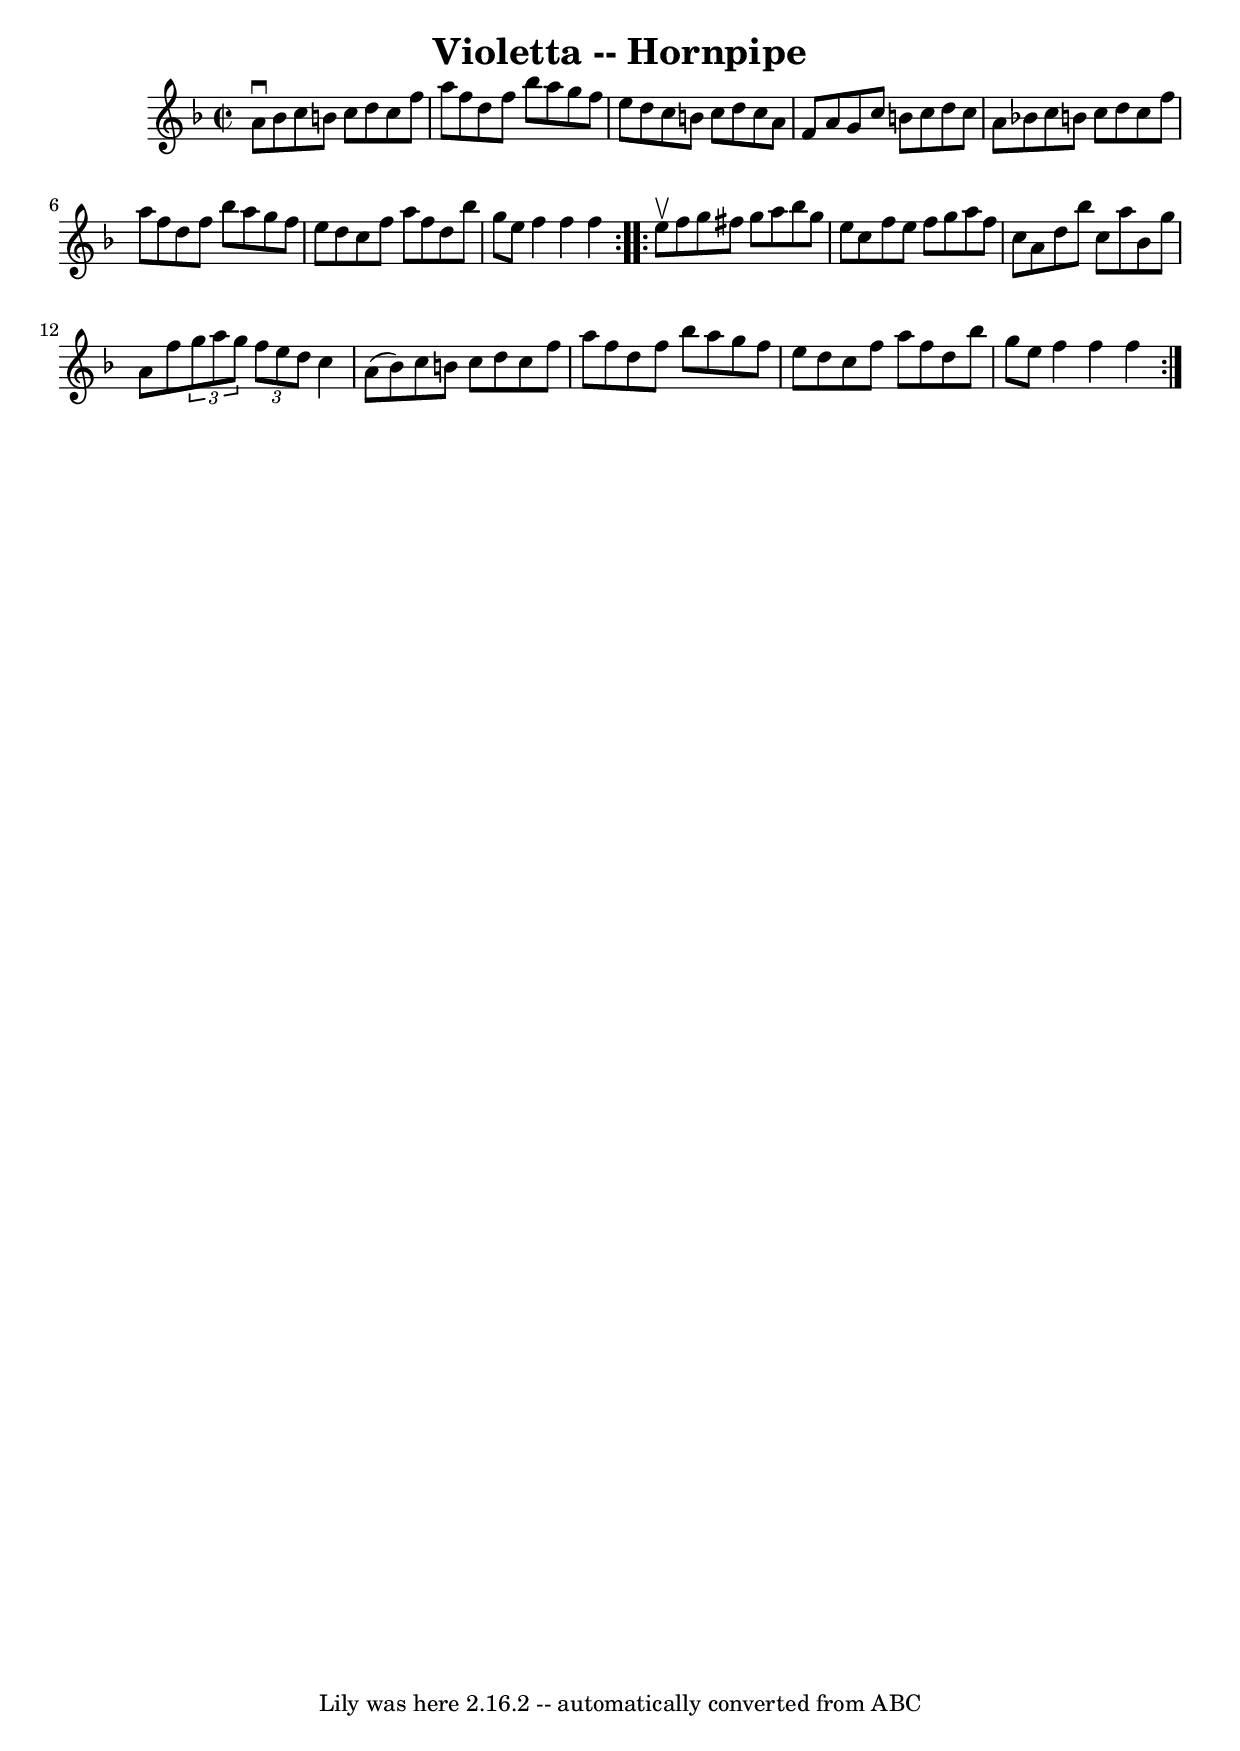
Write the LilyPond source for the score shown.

\version "2.16.2"
\include "Mammoth.ily"
\header {
  %% book = "Cole's 1000 Fiddle Tunes"
  crossRefNumber = "1"
  footnotes = ""
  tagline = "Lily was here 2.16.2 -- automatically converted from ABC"
  title = "Violetta -- Hornpipe"

}
voicedefault =  {



  \repeat volta 2 {

    \override Staff.TimeSignature #'style = #'C
    \time 2/2 
    \key f \major
    a'8^\downbow bes'8  |
    c''8 b'8    
    c''8 d''8 c''8 f''8 a''8 f''8  |
    d''8 f''8 bes''8 
    a''8 g''8 f''8 e''8 d''8  |
    c''8 b'8 c''8 d''8 
    c''8 a'8 f'8 a'8  |
    g'8 c''8 b'8 c''8 d''8    
    c''8 a'8 bes'!8  |
    c''8 b'8 c''8 d''8 c''8 f''8 
    a''8 f''8  |
    d''8 f''8 bes''8 a''8 g''8 f''8    
    e''8 d''8  |
    c''8 f''8 a''8 f''8 d''8 bes''8 g''8 
    e''8  |
    f''4 f''4 f''4  
  }     
  \repeat volta 2 {
    e''8 
    ^\upbow f''8  |
    g''8 fis''8 g''8 a''8 bes''8 g''8    
    e''8 c''8  |
    f''8 e''8 f''8 g''8 a''8 f''8 c''8   
    a'8  |
    d''8 bes''8 c''8 a''8 bes'8 g''8 a'8 f''8 
    |
    \times 2/3 { g''8 a''8 g''8  
	       }   \times 2/3 { f''8 e''8  
				d''8  
			      } c''4 a'8 (bes'8) |
    c''8 b'8 c''8 d''8  
    c''8 f''8 a''8 f''8  |
    d''8 f''8 bes''8 a''8    
    g''8 f''8 e''8 d''8  |
    c''8 f''8 a''8 f''8 d''8   
    bes''8 g''8 e''8  |
    f''4 f''4 f''4  
  }   

}

\score{
  <<

    \context Staff="default"
    {
      \voicedefault 
      
    }

  >>
  \layout {
    
  }
  \midi {
  }

}
